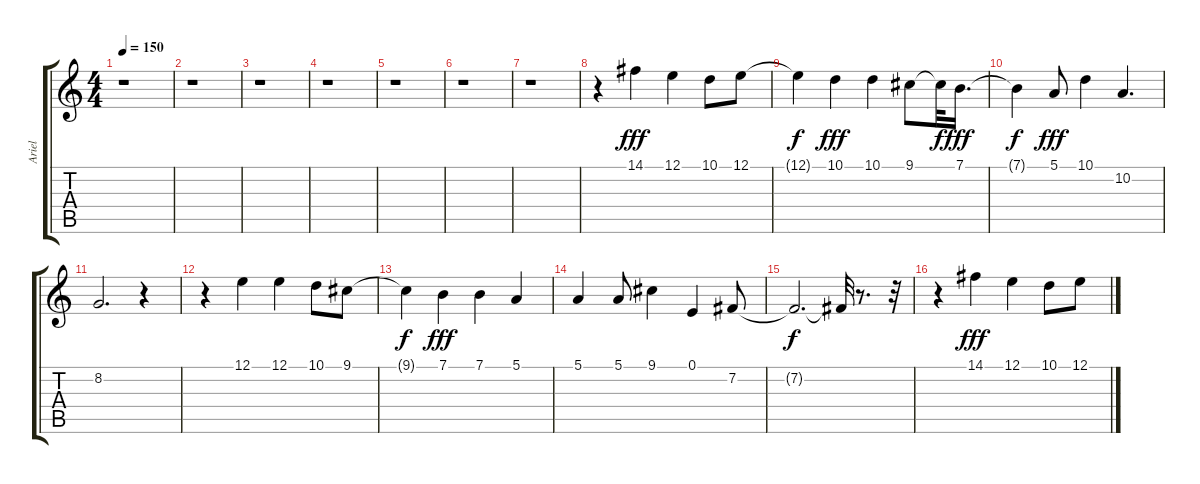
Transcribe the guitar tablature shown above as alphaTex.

\track ("Ariel" "Ariel") {instrument sopranosax}
\staff {score tabs}
\tuning (E4 B3 G3 D3 A2 E2) {hide}
\ts (4 4)
\tempo 150
\clef g2
\ks c
r.1{dy f} |
r.1 |
r.1 |
r.1 |
r.1 |
r.1 |
r.1 |
r.4 14.1.4{dy fff} 12.1.4 10.1.8 12.1.8 |
12.1{t}.4{dy f} 10.1.4{dy fff} 10.1.4 9.1.8 9.1{t}.32{dy f} 7.1.16{d dy fff} |
7.1{t}.4{dy f} 5.1.8{dy fff} 10.1.4 10.2.4{d} |
8.2.2{d} r.4 |
r.4 12.1.4 12.1.4 10.1.8 9.1.8 |
9.1{t}.4{dy f} 7.1.4{dy fff} 7.1.4 5.1.4 |
5.1.4 5.1.8 9.1.4 0.1.4 7.2.8 |
7.2{t}.2{d dy f} 7.2{t}.32 r.8{d} r.32 |
r.4 14.1.4{dy fff} 12.1.4 10.1.8 12.1.8
